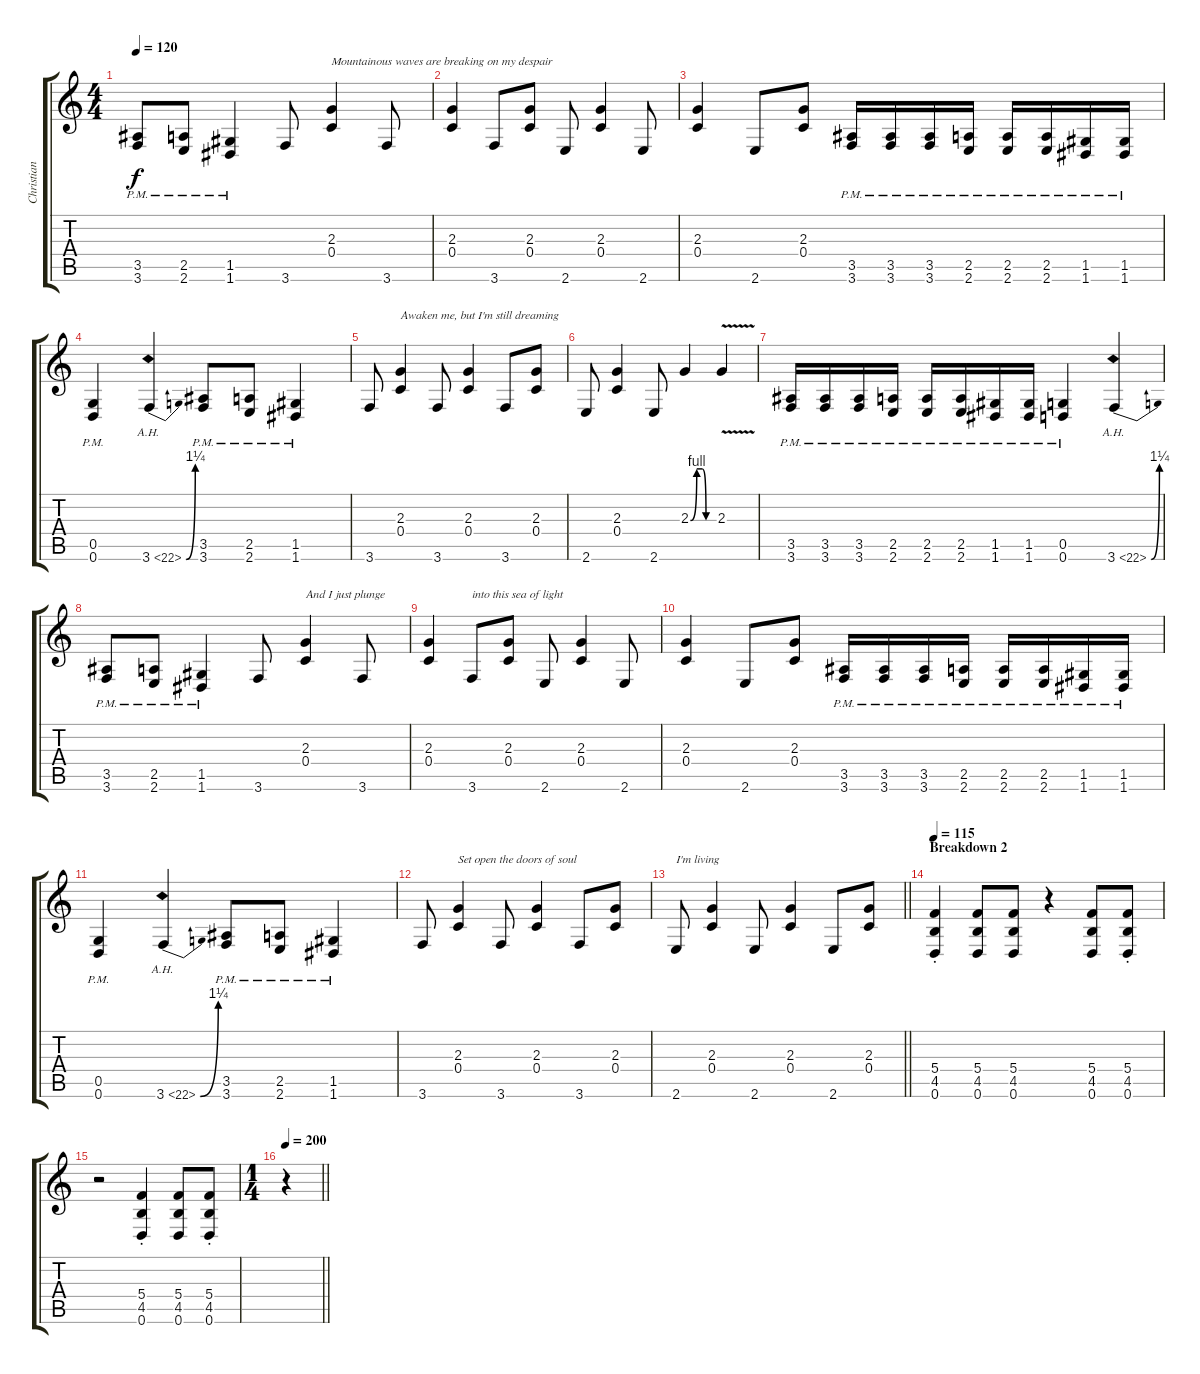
\track ("Christian Andreu" "Christian ") {instrument distortionguitar}
\staff {score tabs}
\tuning (D4 A3 F3 C3 G2 D2) {hide}
\ts (4 4)
\tempo 120
\clef g2
\ks c
(3.5{pm} 3.6{pm}).8{dy f} (2.5{pm} 2.6{pm}).8 (1.5{pm} 1.6{pm}).4 3.6.8 (2.3 0.4).4{txt "Mountainous waves are breaking on my despair"} 3.6.8 |
(2.3 0.4).4 3.6.8 (2.3 0.4).8 2.6.8 (2.3 0.4).4 2.6.8 |
(2.3 0.4).4 2.6.8 (2.3 0.4).8 (3.5{pm} 3.6{pm}).16 (3.5{pm} 3.6{pm}).16 (3.5{pm} 3.6{pm}).16 (2.5{pm} 2.6{pm}).16 (2.5{pm} 2.6{pm}).16 (2.5{pm} 2.6{pm}).16 (1.5{pm} 1.6{pm}).16 (1.5{pm} 1.6{pm}).16 |
(0.5{pm} 0.6).4 3.6{be (bend 0 0 60 5) ah 19}.4 (3.5{pm} 3.6{pm}).8 (2.5{pm} 2.6{pm}).8 (1.5{pm} 1.6{pm}).4 |
3.6.8 (2.3 0.4).4{txt "Awaken me, but I'm still dreaming"} 3.6.8 (2.3 0.4).4 3.6.8 (2.3 0.4).8 |
2.6.8 (2.3 0.4).4 2.6.8 2.3{be (custom 0 0 16 4 30 4 40 0 60 0)}.4 2.3{v}.4 |
(3.5{pm} 3.6{pm}).16 (3.5{pm} 3.6{pm}).16 (3.5{pm} 3.6{pm}).16 (2.5{pm} 2.6{pm}).16 (2.5{pm} 2.6{pm}).16 (2.5{pm} 2.6{pm}).16 (1.5{pm} 1.6{pm}).16 (1.5{pm} 1.6{pm}).16 (0.5{pm} 0.6{pm}).4 3.6{be (bend 0 0 60 5) ah 19}.4 |
(3.5{pm} 3.6{pm}).8 (2.5{pm} 2.6{pm}).8 (1.5{pm} 1.6{pm}).4 3.6.8 (2.3 0.4).4{txt "And I just plunge"} 3.6.8 |
(2.3 0.4).4 3.6.8{txt "into this sea of light"} (2.3 0.4).8 2.6.8 (2.3 0.4).4 2.6.8 |
(2.3 0.4).4 2.6.8 (2.3 0.4).8 (3.5{pm} 3.6{pm}).16 (3.5{pm} 3.6{pm}).16 (3.5{pm} 3.6{pm}).16 (2.5{pm} 2.6{pm}).16 (2.5{pm} 2.6{pm}).16 (2.5{pm} 2.6{pm}).16 (1.5{pm} 1.6{pm}).16 (1.5{pm} 1.6{pm}).16 |
(0.5 0.6{pm}).4 3.6{be (bend 0 0 60 5) ah 19}.4 (3.5{pm} 3.6{pm}).8 (2.5{pm} 2.6{pm}).8 (1.5{pm} 1.6{pm}).4 |
3.6.8 (2.3 0.4).4{txt "Set open the doors of soul"} 3.6.8 (2.3 0.4).4 3.6.8 (2.3 0.4).8 |
\barLineRight lightlight
2.6.8{txt "I'm living"} (2.3 0.4).4 2.6.8 (2.3 0.4).4 2.6.8 (2.3 0.4).8 |
\section ("" "Breakdown 2")
\tempo 115
(5.4 4.5{st} 0.6{st}).4 (5.4 4.5 0.6).8 (5.4 4.5 0.6).8 r.4 (5.4 4.5 0.6).8 (5.4 4.5{st} 0.6).8 |
r.2 (5.4 4.5{st} 0.6{st}).4 (5.4 4.5 0.6).8 (5.4 4.5{st} 0.6{st}).8 |
\ts (1 4)
\tempo 200
\barLineRight lightlight
r.4
